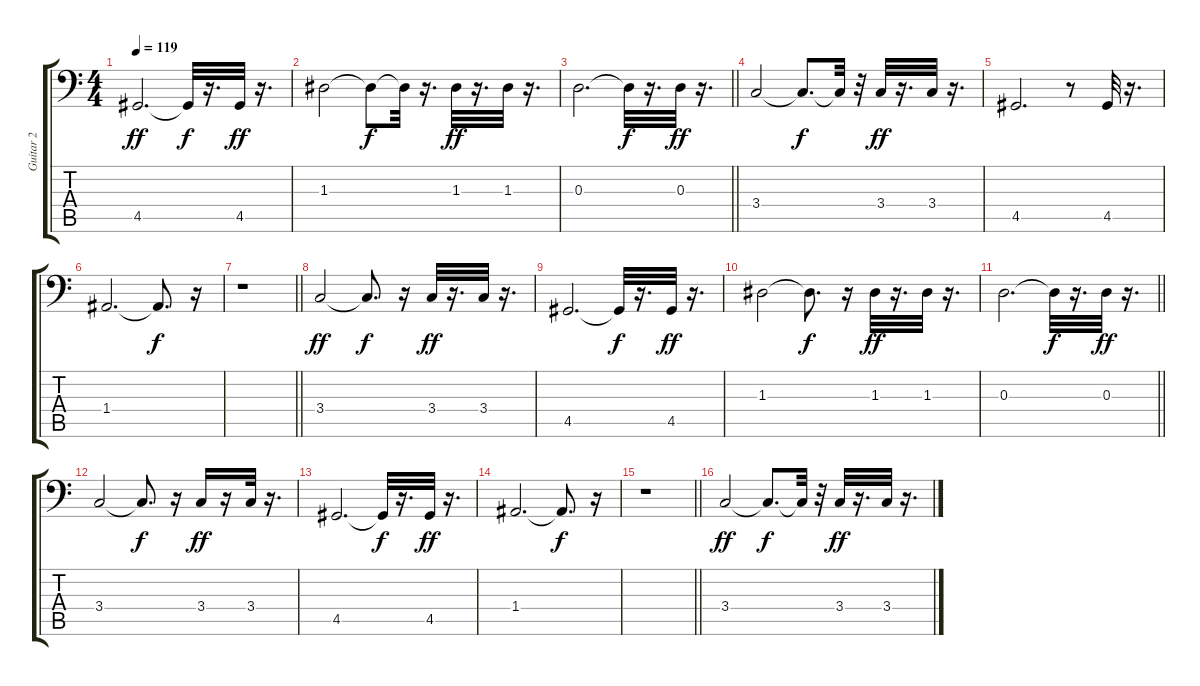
\track ("Guitar 2" "Guitar 2") {instrument distortionguitar}
\staff {score tabs}
\tuning (C3 G2 D2 A1 E1 B0) {hide}
\ts (4 4)
\tempo 119
\clef f4
\ks c
4.5.2{d dy ff} 4.5{t}.32{dy f} r.16{d} 4.5.32{dy ff} r.16{d} |
1.3.2 1.3{t}.8{dy f} 1.3{t}.32 r.16{d} 1.3.32{dy ff} r.16{d} 1.3.32 r.16{d} |
\barLineRight lightlight
0.3.2{d} 0.3{t}.32{dy f} r.16{d} 0.3.32{dy ff} r.16{d} |
3.4.2 3.4{t}.8{d dy f} 3.4{t}.32 r.32 3.4.32{dy ff} r.16{d} 3.4.32 r.16{d} |
4.5.2{d} r.8 4.5.32 r.16{d} |
1.4.2{d} 1.4{t}.8{d dy f} r.16 |
\barLineRight lightlight
r.1 |
3.4.2{dy ff} 3.4{t}.8{d dy f} r.16 3.4.32{dy ff} r.16{d} 3.4.32 r.16{d} |
4.5.2{d} 4.5{t}.32{dy f} r.16{d} 4.5.32{dy ff} r.16{d} |
1.3.2 1.3{t}.8{d dy f} r.16 1.3.32{dy ff} r.16{d} 1.3.32 r.16{d} |
\barLineRight lightlight
0.3.2{d} 0.3{t}.32{dy f} r.16{d} 0.3.32{dy ff} r.16{d} |
3.4.2 3.4{t}.8{d dy f} r.16 3.4.16{dy ff} r.16 3.4.32 r.16{d} |
4.5.2{d} 4.5{t}.32{dy f} r.16{d} 4.5.32{dy ff} r.16{d} |
1.4.2{d} 1.4{t}.8{d dy f} r.16 |
\barLineRight lightlight
r.1 |
3.4.2{dy ff} 3.4{t}.8{d dy f} 3.4{t}.32 r.32 3.4.32{dy ff} r.16{d} 3.4.32 r.16{d}
